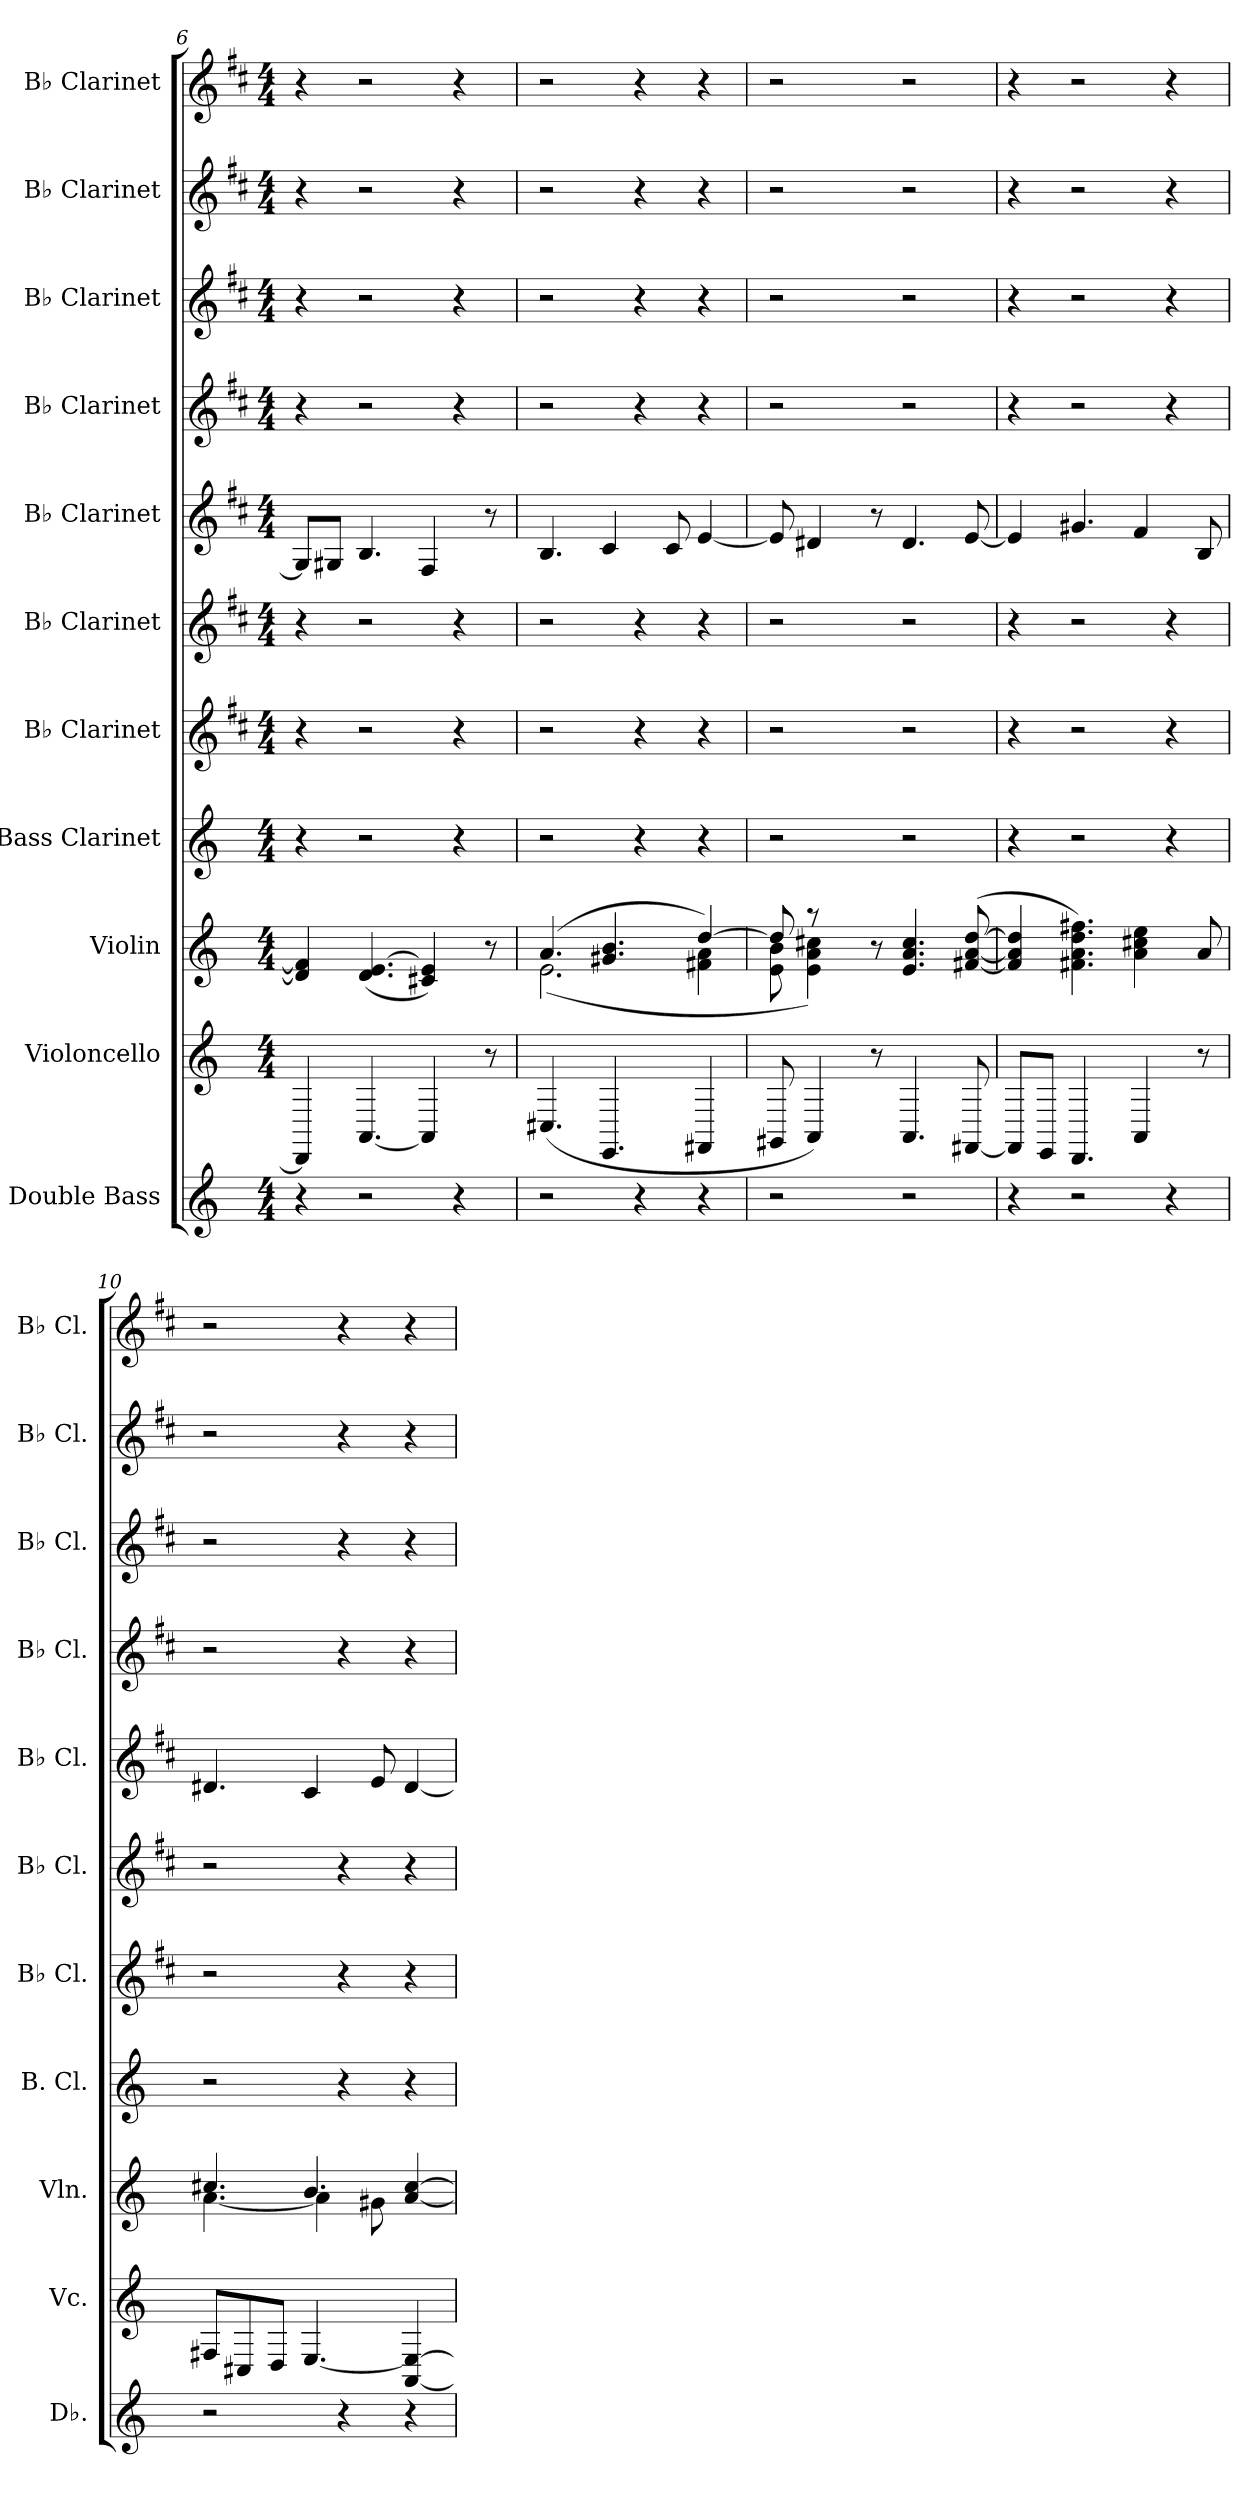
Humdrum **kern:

**kern	**kern	**kern	**kern	**kern	**kern	**kern	**kern	**kern	**kern	**kern
*part11	*part10	*part9	*part8	*part7	*part6	*part5	*part4	*part3	*part2	*part1
*staff11	*staff10	*staff9	*staff8	*staff7	*staff6	*staff5	*staff4	*staff3	*staff2	*staff1
*I"Double Bass	*I"Violoncello	*I"Violin	*I"Bass Clarinet	*I"B♭ Clarinet	*I"B♭ Clarinet	*I"B♭ Clarinet	*I"B♭ Clarinet	*I"B♭ Clarinet	*I"B♭ Clarinet	*I"B♭ Clarinet
*I'Db.	*I'Vc.	*I'Vln.	*I'B. Cl.	*I'B♭ Cl.	*I'B♭ Cl.	*I'B♭ Cl.	*I'B♭ Cl.	*I'B♭ Cl.	*I'B♭ Cl.	*I'B♭ Cl.
!!LO:PB:g=z
*clefG2	*clefG2	*clefG2	*clefG2	*clefG2	*clefG2	*clefG2	*clefG2	*clefG2	*clefG2	*clefG2
*ITrd7c12	*	*	*ITrd8c14	*ITrd1c2	*ITrd1c2	*ITrd1c2	*ITrd1c2	*ITrd1c2	*ITrd1c2	*ITrd1c2
*k[]	*k[]	*k[]	*k[]	*k[]	*k[]	*k[]	*k[]	*k[]	*k[]	*k[]
*M4/4	*M4/4	*M4/4	*M4/4	*M4/4	*M4/4	*M4/4	*M4/4	*M4/4	*M4/4	*M4/4
=6	=6	=6	=6	=6	=6	=6	=6	=6	=6	=6
4r	4DD/]	4d/] 4f#/]	4r	4r	4r	8F#/L]	4r	4r	4r	4r
.	.	.	.	.	.	8F#X/J	.	.	.	.
2r	[4.AA/	(4.d/ [4.e/	2r	2r	2r	4.A/	2r	2r	2r	2r
.	4AA/]	4c#X/ 4e/])	.	.	.	4E/	.	.	.	.
4r	.	.	4r	4r	4r	.	4r	4r	4r	4r
.	8r	8r	.	.	.	8r	.	.	.	.
=7	=7	=7	=7	=7	=7	=7	=7	=7	=7	=7
*	*	*^	*	*	*	*	*	*	*	*
2r	(4.C#X/	(4.a/	(2.e\	2r	2r	2r	4.A/	2r	2r	2r	2r
.	4.EE/	4.g#X/ 4.b/	.	.	.	.	4B/	.	.	.	.
4r	.	.	.	4r	4r	4r	.	4r	4r	4r	4r
.	.	.	.	.	.	.	8B/	.	.	.	.
4r	4FF#X/	[4dd/)	4f#X\ 4a\	4r	4r	4r	[4d/	4r	4r	4r	4r
=8	=8	=8	=8	=8	=8	=8	=8	=8	=8	=8	=8
2r	8GG#X/	8dd/]	8e\ 8b\	2r	2r	2r	8d/]	2r	2r	2r	2r
.	4AA/)	8r	4e\ 4a\ 4cc#X\)	.	.	.	4c#X/	.	.	.	.
.	.	4ryy	.	.	.	.	.	.	.	.	.
.	8r	.	8r	.	.	.	8r	.	.	.	.
2r	4.AA/	4.e/ 4.a/ 4.cc#/	2ryy	2r	2r	2r	4.c#/	2r	2r	2r	2r
.	[8FF#X/	([8f#X/ [8a/ [8dd/	.	.	.	.	[8d/	.	.	.	.
*	*	*v	*v	*	*	*	*	*	*	*	*
=9	=9	=9	=9	=9	=9	=9	=9	=9	=9	=9
4r	8FF#/L]	4f#/] 4a/] 4dd/]	4r	4r	4r	4d/]	4r	4r	4r	4r
.	8EE/J	.	.	.	.	.	.	.	.	.
2r	4.DD/	4.f#X\ 4.a\ 4.dd\ 4.ff#X\)	2r	2r	2r	4.f#X/	2r	2r	2r	2r
.	4AA/	4a\ 4cc#X\ 4ee\	.	.	.	4e/	.	.	.	.
4r	.	.	4r	4r	4r	.	4r	4r	4r	4r
.	8r	8a/	.	.	.	8A/	.	.	.	.
!!LO:PB:g=z
=10	=10	=10	=10	=10	=10	=10	=10	=10	=10	=10
*	*	*^	*	*	*	*	*	*	*	*
2r	8F#X/L	4.cc#X/	[4.a\	2r	2r	2r	4.c#X/	2r	2r	2r	2r
.	8C#X/	.	.	.	.	.	.	.	.	.	.
.	8D/J	.	.	.	.	.	.	.	.	.	.
.	[4.E/	4.b/	4a\]	.	.	.	4B/	.	.	.	.
4r	.	.	.	4r	4r	4r	.	4r	4r	4r	4r
.	.	.	8g#X\	.	.	.	8d/	.	.	.	.
4r	[4AA/ 4E/_	[4a/ [4cc#/	4ryy	4r	4r	4r	[4c#/	4r	4r	4r	4r
*	*	*v	*v	*	*	*	*	*	*	*	*
=	=	=	=	=	=	=	=	=	=	=
*-	*-	*-	*-	*-	*-	*-	*-	*-	*-	*-
